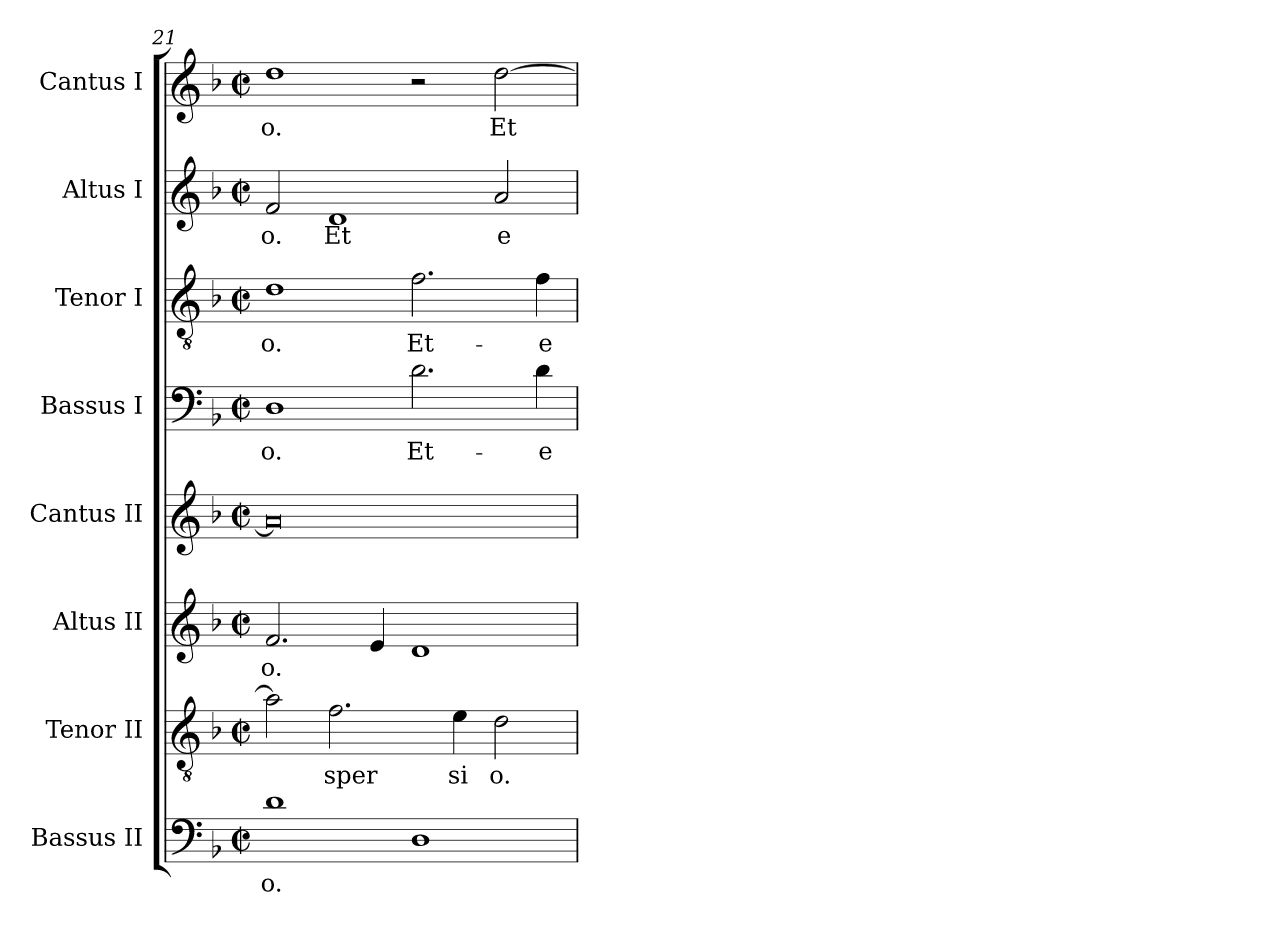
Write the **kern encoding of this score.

**kern	**text	**kern	**text	**kern	**text	**kern	**kern	**text	**kern	**text	**kern	**text	**kern	**text
*part8	*part8	*part7	*part7	*part6	*part6	*part5	*part4	*part4	*part3	*part3	*part2	*part2	*part1	*part1
*staff8	*staff8	*staff7	*staff7	*staff6	*staff6	*staff5	*staff4	*staff4	*staff3	*staff3	*staff2	*staff2	*staff1	*staff1
*I"Bassus II	*	*I"Tenor II	*	*I"Altus II	*	*I"Cantus II	*I"Bassus I	*	*I"Tenor I	*	*I"Altus I	*	*I"Cantus I	*
*clefF4	*	*clefGv2	*	*clefG2	*	*clefG2	*clefF4	*	*clefGv2	*	*clefG2	*	*clefG2	*
*k[b-]	*	*k[b-]	*	*k[b-]	*	*k[b-]	*k[b-]	*	*k[b-]	*	*k[b-]	*	*k[b-]	*
*F:	*	*F:	*	*F:	*	*F:	*F:	*	*F:	*	*F:	*	*F:	*
*M2/2	*	*M2/2	*	*M2/2	*	*M2/2	*M2/2	*	*M2/2	*	*M2/2	*	*M2/2	*
*met(c|)	*	*met(c|)	*	*met(c|)	*	*met(c|)	*met(c|)	*	*met(c|)	*	*met(c|)	*	*met(c|)	*
=21	=21	=21	=21	=21	=21	=21	=21	=21	=21	=21	=21	=21	=21	=21
!	!LO:LY:b:cj	!	!	!	!LO:LY:b:cj	!	!	!LO:LY:b:cj	!	!LO:LY:b:cj	!	!LO:LY:b:cj	!	!LO:LY:b:cj
1d	-o.	2a\]	.	2.f/	-o.	0a]	1D	-o.	1d	-o.	2f/	o.	1dd	-o.
!	!	!	!LO:LY:b:cj	!	!	!	!	!	!	!	!	!LO:LY:b:cj	!	!
.	.	2.f\	sper	.	.	.	.	.	.	.	1d	Et	.	.
.	.	.	.	4e/	.	.	.	.	.	.	.	.	.	.
!	!	!	!	!	!	!	!	!LO:LY:b:cj	!	!LO:LY:b:cj	!	!	!	!
1D	.	.	.	1d	.	.	2.d\	Et-	2.f\	Et-	.	.	2r	.
!	!	!	!LO:LY:b:cj	!	!	!	!	!	!	!	!	!	!	!
.	.	4e\	si	.	.	.	.	.	.	.	.	.	.	.
!	!	!	!LO:LY:b:cj	!	!	!	!	!	!	!	!	!LO:LY:b:cj	!	!LO:LY:b:cj
.	.	2d\	o.	.	.	.	.	.	.	.	2a/	e	[>2dd\	Et-
!	!	!	!	!	!	!	!	!LO:LY:b:cj	!	!LO:LY:b:cj	!	!	!	!
.	.	.	.	.	.	.	4d\	-e-	4f\	-e-	.	.	.	.
=	=	=	=	=	=	=	=	=	=	=	=	=	=	=
*-	*-	*-	*-	*-	*-	*-	*-	*-	*-	*-	*-	*-	*-	*-
